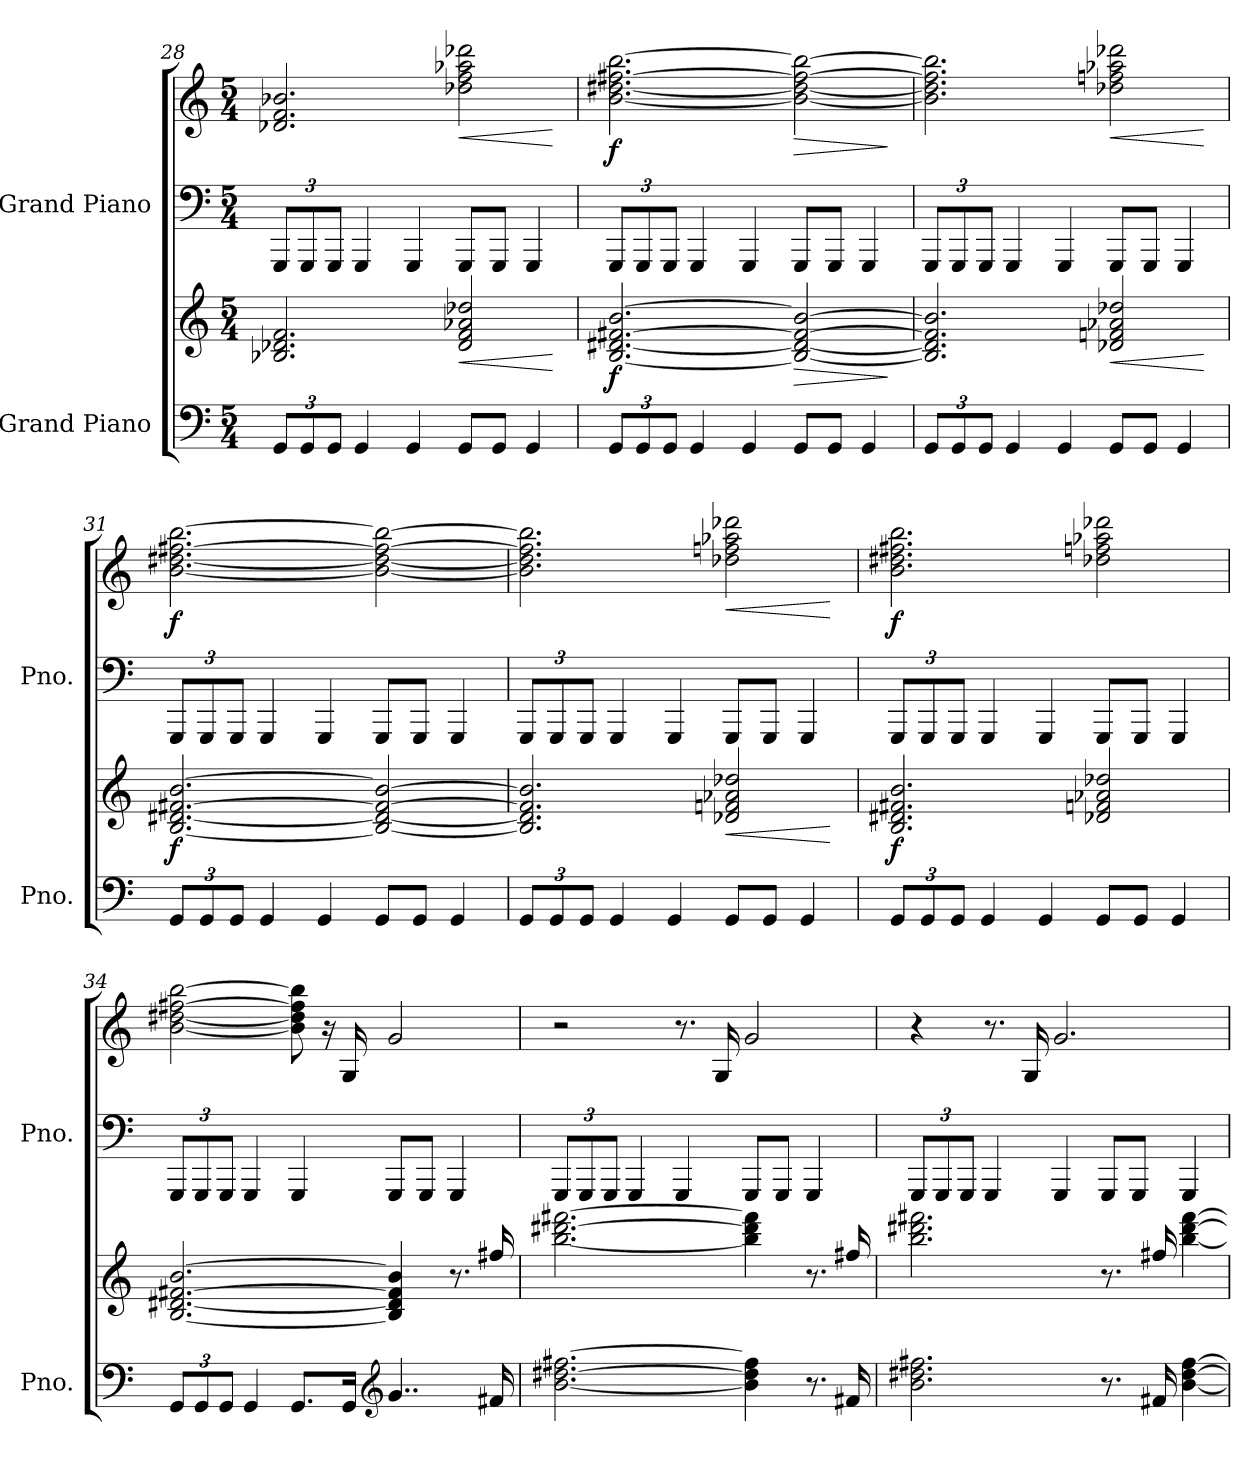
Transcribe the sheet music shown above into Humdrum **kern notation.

**kern	**kern	**dynam	**kern	**kern	**dynam
*part2	*part2	*part2	*part1	*part1	*part1
*staff4	*staff3	*staff3/4	*staff2	*staff1	*staff1/2
*I"Grand Piano	*	*	*I"Grand Piano	*	*
*I'Pno.	*	*	*I'Pno.	*	*
!!LO:LB:g=z
*clefF4	*clefG2	*	*clefF4	*clefG2	*
*k[]	*k[]	*	*k[]	*k[]	*
*M5/4	*M5/4	*	*M5/4	*M5/4	*
*Xbrackettup	*	*	*Xbrackettup	*	*
=28	=28	=28	=28	=28	=28
12GG/L	2.B-X/ 2.d-X/ 2.f/	.	12GGG/L	2.d-X/ 2.f/ 2.b-X/	.
12GG/	.	.	12GGG/	.	.
12GG/J	.	.	12GGG/J	.	.
4GG/	.	.	4GGG/	.	.
4GG/	.	.	4GGG/	.	.
!	!	!LO:HP:b	!	!	!LO:HP:b
8GG/L	2d-/ 2f/ 2a-X/ 2dd-X/	<	8GGG/L	2dd-X\ 2ff\ 2aa-X\ 2ddd-X\	<
8GG/J	.	.	8GGG/J	.	.
4GG/	.	.	4GGG/	.	.
.	.	[	.	.	[
=29	=29	=29	=29	=29	=29
!	!	!LO:DY:b	!	!	!LO:DY:b
12GG/L	[2.B/ [2.d#X/ [2.f#X/ [2.b/	f	12GGG/L	[2.b\ [2.dd#X\ [2.ff#X\ [2.bb\	f
12GG/	.	.	12GGG/	.	.
12GG/J	.	.	12GGG/J	.	.
4GG/	.	.	4GGG/	.	.
4GG/	.	.	4GGG/	.	.
!	!	!LO:HP:b	!	!	!LO:HP:b
8GG/L	2B/_ 2d#/_ 2f#/_ 2b/_	>	8GGG/L	2b\_ 2dd#\_ 2ff#\_ 2bb\_	>
8GG/J	.	.	8GGG/J	.	.
4GG/	.	.	4GGG/	.	.
.	.	]	.	.	]
=30	=30	=30	=30	=30	=30
12GG/L	2.B/] 2.d#/] 2.f#/] 2.b/]	.	12GGG/L	2.b\] 2.dd#\] 2.ff#\] 2.bb\]	.
12GG/	.	.	12GGG/	.	.
12GG/J	.	.	12GGG/J	.	.
4GG/	.	.	4GGG/	.	.
4GG/	.	.	4GGG/	.	.
!	!	!LO:HP:b	!	!	!LO:HP:b
8GG/L	2d-X/ 2fn/ 2a-X/ 2dd-X/	<	8GGG/L	2dd-X\ 2ffn\ 2aa-X\ 2ddd-X\	<
8GG/J	.	.	8GGG/J	.	.
4GG/	.	.	4GGG/	.	.
.	.	[	.	.	[
=31	=31	=31	=31	=31	=31
!	!	!LO:DY:b	!	!	!LO:DY:b
12GG/L	[2.B/ [2.d#X/ [2.f#X/ [2.b/	f	12GGG/L	[2.b\ [2.dd#X\ [2.ff#X\ [2.bb\	f
12GG/	.	.	12GGG/	.	.
12GG/J	.	.	12GGG/J	.	.
4GG/	.	.	4GGG/	.	.
4GG/	.	.	4GGG/	.	.
8GG/L	2B/_ 2d#/_ 2f#/_ 2b/_	.	8GGG/L	2b\_ 2dd#\_ 2ff#\_ 2bb\_	.
8GG/J	.	.	8GGG/J	.	.
4GG/	.	.	4GGG/	.	.
!!LO:LB:g=z
=32	=32	=32	=32	=32	=32
12GG/L	2.B/] 2.d#/] 2.f#/] 2.b/]	.	12GGG/L	2.b\] 2.dd#\] 2.ff#\] 2.bb\]	.
12GG/	.	.	12GGG/	.	.
12GG/J	.	.	12GGG/J	.	.
4GG/	.	.	4GGG/	.	.
4GG/	.	.	4GGG/	.	.
!	!	!LO:HP:b	!	!	!LO:HP:b
8GG/L	2d-X/ 2fn/ 2a-X/ 2dd-X/	<	8GGG/L	2dd-X\ 2ffn\ 2aa-X\ 2ddd-X\	<
8GG/J	.	.	8GGG/J	.	.
4GG/	.	.	4GGG/	.	.
.	.	[	.	.	[
=33	=33	=33	=33	=33	=33
!	!	!LO:DY:b	!	!	!LO:DY:b
12GG/L	2.B/ 2.d#X/ 2.f#X/ 2.b/	f	12GGG/L	2.b\ 2.dd#X\ 2.ff#X\ 2.bb\	f
12GG/	.	.	12GGG/	.	.
12GG/J	.	.	12GGG/J	.	.
4GG/	.	.	4GGG/	.	.
4GG/	.	.	4GGG/	.	.
8GG/L	2d-X/ 2fn/ 2a-X/ 2dd-X/	.	8GGG/L	2dd-X\ 2ffn\ 2aa-X\ 2ddd-X\	.
8GG/J	.	.	8GGG/J	.	.
4GG/	.	.	4GGG/	.	.
=34	=34	=34	=34	=34	=34
12GG/L	[2.B/ [2.d#X/ [2.f#X/ [2.b/	.	12GGG/L	[2b\ [2dd#X\ [2ff#X\ [2bb\	.
12GG/	.	.	12GGG/	.	.
12GG/J	.	.	12GGG/J	.	.
4GG/	.	.	4GGG/	.	.
8.GG/L	.	.	4GGG/	8b\] 8dd#\] 8ff#\] 8bb\]	.
.	.	.	.	16r	.
16GG/Jk	.	.	.	16G/	.
*clefG2	*	*	*	*	*
4..g/	4B/] 4d#/] 4f#/] 4b/]	.	8GGG/L	2g/	.
.	.	.	8GGG/J	.	.
.	8.r	.	4GGG/	.	.
16f#X/	16ff#X/	.	.	.	.
!!LO:PB:g=z
=35	=35	=35	=35	=35	=35
[2.b\ [2.dd#X\ [2.ff#X\	[2.bb\ [2.ddd#X\ [2.fff#X\	.	12GGG/L	2r	.
.	.	.	12GGG/	.	.
.	.	.	12GGG/J	.	.
.	.	.	4GGG/	.	.
.	.	.	4GGG/	8.r	.
.	.	.	.	16G/	.
4b\] 4dd#\] 4ff#\]	4bb\] 4ddd#\] 4fff#\]	.	8GGG/L	2g/	.
.	.	.	8GGG/J	.	.
8.r	8.r	.	4GGG/	.	.
16f#X/	16ff#X/	.	.	.	.
=36	=36	=36	=36	=36	=36
2.b\ 2.dd#X\ 2.ff#X\	2.bb\ 2.ddd#X\ 2.fff#X\	.	12GGG/L	4r	.
.	.	.	12GGG/	.	.
.	.	.	12GGG/J	.	.
.	.	.	4GGG/	8.r	.
.	.	.	.	16G/	.
.	.	.	4GGG/	2.g/	.
8.r	8.r	.	8GGG/L	.	.
.	.	.	8GGG/J	.	.
16f#X/	16ff#X/	.	.	.	.
[4b\ [4dd#\ [4ff#\	[4bb\ [4ddd#\ [4fff#\	.	4GGG/	.	.
=	=	=	=	=	=
*-	*-	*-	*-	*-	*-
